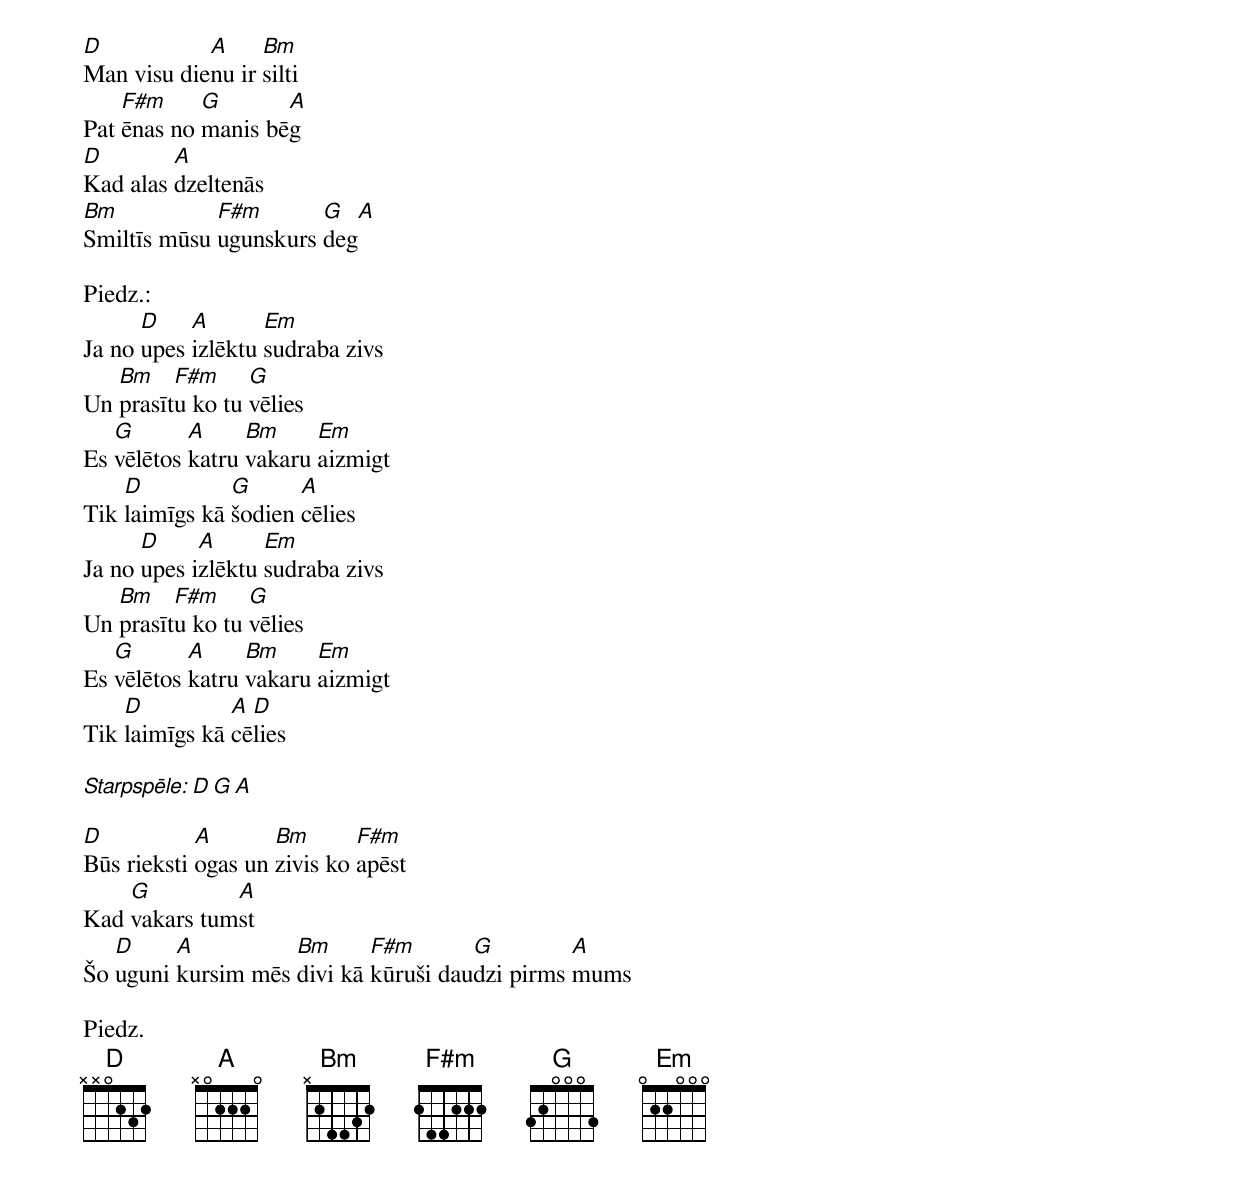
D           A     Bm
Man visu dienu ir silti
    F#m     G       A
Pat ēnas no manis bēg
D        A
Kad alas dzeltenās
Bm           F#m       G  A
Smiltīs mūsu ugunskurs deg

Piedz.:
      D    A       Em
Ja no upes izlēktu sudraba zivs
   Bm    F#m     G
Un prasītu ko tu vēlies
   G       A     Bm     Em
Es vēlētos katru vakaru aizmigt
    D          G      A
Tik laimīgs kā šodien cēlies
      D     A      Em
Ja no upes izlēktu sudraba zivs
   Bm    F#m     G
Un prasītu ko tu vēlies
   G       A     Bm     Em
Es vēlētos katru vakaru aizmigt
    D          A D
Tik laimīgs kā cēlies

Starpspēle: D G A

D           A       Bm       F#m
Būs rieksti ogas un zivis ko apēst
    G         A
Kad vakars tumst
   D     A          Bm      F#m       G         A
Šo uguni kursim mēs divi kā kūruši daudzi pirms mums

Piedz.
